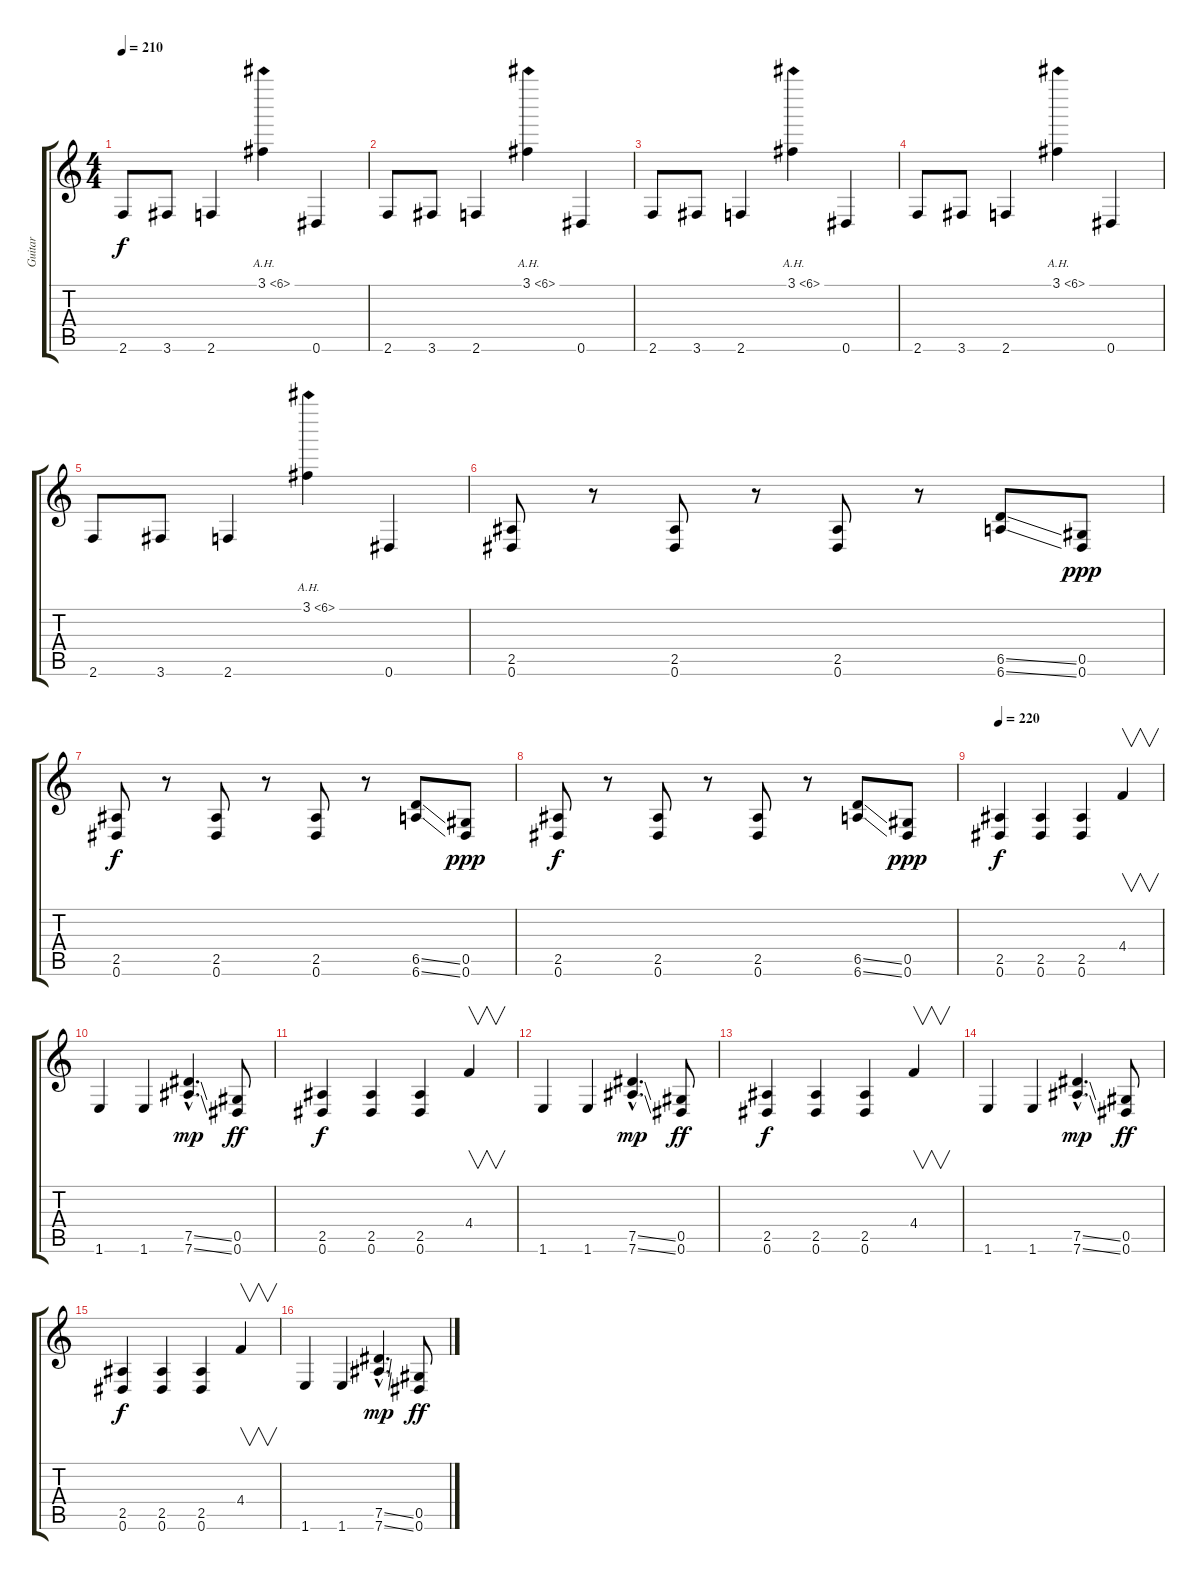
\track ("Guitar" "Guitar") {instrument distortionguitar}
\staff {score tabs}
\tuning (Eb4 Bb3 Gb3 Db3 Ab2 Eb2) {hide}
\ts (4 4)
\tempo 210
\clef g2
\ks c
2.6.8{dy f} 3.6.8 2.6.4 3.1{ah 3}.4 0.6.4 |
2.6.8 3.6.8 2.6.4 3.1{ah 3}.4 0.6.4 |
2.6.8 3.6.8 2.6.4 3.1{ah 3}.4 0.6.4 |
2.6.8 3.6.8 2.6.4 3.1{ah 3}.4 0.6.4 |
2.6.8 3.6.8 2.6.4 3.1{ah 3}.4 0.6.4 |
(2.5 0.6).8 r.8 (2.5 0.6).8 r.8 (2.5 0.6).8 r.8 (6.5{ss} 6.6{ss}).8 (0.5 0.6).8{dy ppp} |
(2.5 0.6).8{dy f} r.8 (2.5 0.6).8 r.8 (2.5 0.6).8 r.8 (6.5{ss} 6.6{ss}).8 (0.5 0.6).8{dy ppp} |
(2.5 0.6).8{dy f} r.8 (2.5 0.6).8 r.8 (2.5 0.6).8 r.8 (6.5{ss} 6.6{ss}).8 (0.5 0.6).8{dy ppp} |
\tempo 220
(2.5 0.6).4{dy f} (2.5 0.6).4 (2.5 0.6).4 4.4.4{v} |
1.6.4 1.6.4 (7.5{ss hac} 7.6{ss hac}).4{d dy mp} (0.5 0.6).8{dy ff} |
(2.5 0.6).4{dy f} (2.5 0.6).4 (2.5 0.6).4 4.4.4{v} |
1.6.4 1.6.4 (7.5{ss hac} 7.6{ss hac}).4{d dy mp} (0.5 0.6).8{dy ff} |
(2.5 0.6).4{dy f} (2.5 0.6).4 (2.5 0.6).4 4.4.4{v} |
1.6.4 1.6.4 (7.5{ss hac} 7.6{ss hac}).4{d dy mp} (0.5 0.6).8{dy ff} |
(2.5 0.6).4{dy f} (2.5 0.6).4 (2.5 0.6).4 4.4.4{v} |
1.6.4 1.6.4 (7.5{ss hac} 7.6{ss hac}).4{d dy mp} (0.5 0.6).8{dy ff}
